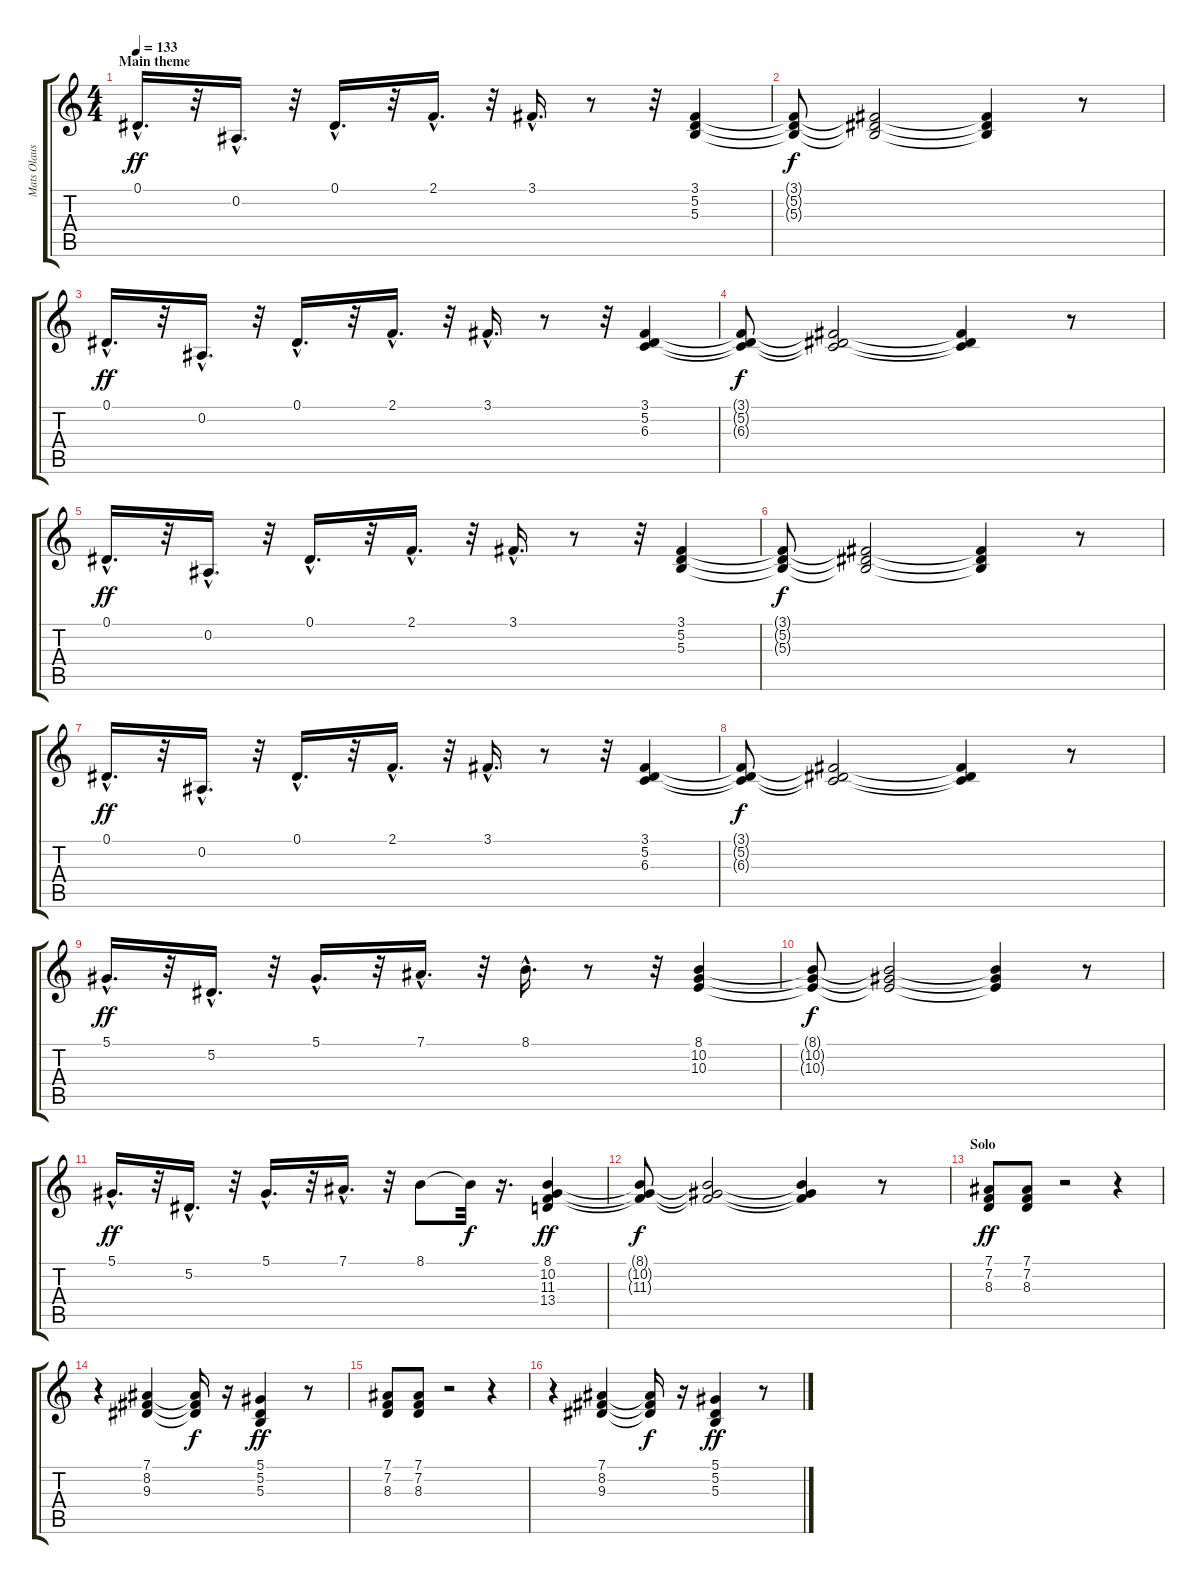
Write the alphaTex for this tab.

\track ("Mats Olausson" "Mats Olaus") {instrument rockorgan}
\staff {score tabs}
\tuning (Eb4 Bb3 Gb3 Db3 Ab2 Eb2) {hide}
\ts (4 4)
\section ("" "Main theme")
\tempo 133
\clef g2
\ks c
0.1{hac}.16{d dy ff} r.32 0.2{hac}.16{d} r.32 0.1{hac}.16{d} r.32 2.1{hac}.16{d} r.32 3.1{hac}.16{d} r.8 r.32 (3.1 5.2 5.3).4 |
(3.1{t} 5.2{t} 5.3{t}).8{dy f} (3.1{t} 5.2{t} 5.3{t}).2 (3.1{t} 5.2{t} 5.3{t}).4 r.8 |
0.1{hac}.16{d dy ff} r.32 0.2{hac}.16{d} r.32 0.1{hac}.16{d} r.32 2.1{hac}.16{d} r.32 3.1{hac}.16{d} r.8 r.32 (3.1 5.2 6.3).4 |
(3.1{t} 5.2{t} 6.3{t}).8{dy f} (3.1{t} 5.2{t} 6.3{t}).2 (3.1{t} 5.2{t} 6.3{t}).4 r.8 |
0.1{hac}.16{d dy ff} r.32 0.2{hac}.16{d} r.32 0.1{hac}.16{d} r.32 2.1{hac}.16{d} r.32 3.1{hac}.16{d} r.8 r.32 (3.1 5.2 5.3).4 |
(3.1{t} 5.2{t} 5.3{t}).8{dy f} (3.1{t} 5.2{t} 5.3{t}).2 (3.1{t} 5.2{t} 5.3{t}).4 r.8 |
0.1{hac}.16{d dy ff} r.32 0.2{hac}.16{d} r.32 0.1{hac}.16{d} r.32 2.1{hac}.16{d} r.32 3.1{hac}.16{d} r.8 r.32 (3.1 5.2 6.3).4 |
(3.1{t} 5.2{t} 6.3{t}).8{dy f} (3.1{t} 5.2{t} 6.3{t}).2 (3.1{t} 5.2{t} 6.3{t}).4 r.8 |
5.1{hac}.16{d dy ff} r.32 5.2{hac}.16{d} r.32 5.1{hac}.16{d} r.32 7.1{hac}.16{d} r.32 8.1{hac}.16{d} r.8 r.32 (8.1 10.2 10.3).4 |
(8.1{t} 10.2{t} 10.3{t}).8{dy f} (8.1{t} 10.2{t} 10.3{t}).2 (8.1{t} 10.2{t} 10.3{t}).4 r.8 |
5.1{hac}.16{d dy ff} r.32 5.2{hac}.16{d} r.32 5.1{hac}.16{d} r.32 7.1{hac}.16{d} r.32 8.1.8 8.1{t}.32{dy f} r.16{d} (8.1 10.2 11.3 13.4).4{dy ff} |
(8.1{t} 10.2{t} 11.3{t}).8{dy f} (8.1{t} 10.2{t} 11.3{t}).2 (8.1{t} 10.2{t} 11.3{t}).4 r.8 |
\section ("" "Solo")
(7.1 7.2 8.3).8{dy ff} (7.1 7.2 8.3).8 r.2 r.4 |
r.4 (7.1 8.2 9.3).4 (7.1{t} 8.2{t} 9.3{t}).16{dy f} r.16 (5.1 5.2 5.3).4{dy ff} r.8 |
(7.1 7.2 8.3).8 (7.1 7.2 8.3).8 r.2 r.4 |
r.4 (7.1 8.2 9.3).4 (7.1{t} 8.2{t} 9.3{t}).16{dy f} r.16 (5.1 5.2 5.3).4{dy ff} r.8
